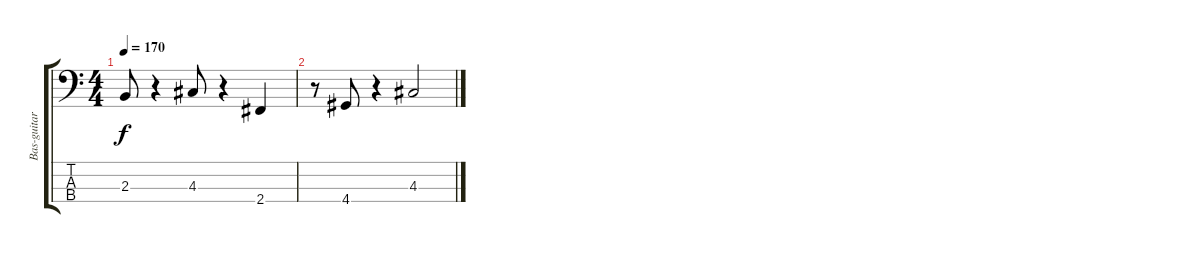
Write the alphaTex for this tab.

\track ("Bas-guitar" "Bas-guitar") {instrument electricbassfinger}
\staff {score tabs}
\tuning (G2 D2 A1 E1) {hide}
\ts (4 4)
\tempo 170
\clef f4
\ks c
2.3.8{dy f} r.4 4.3.8 r.4 2.4.4 |
r.8 4.4.8 r.4 4.3.2
